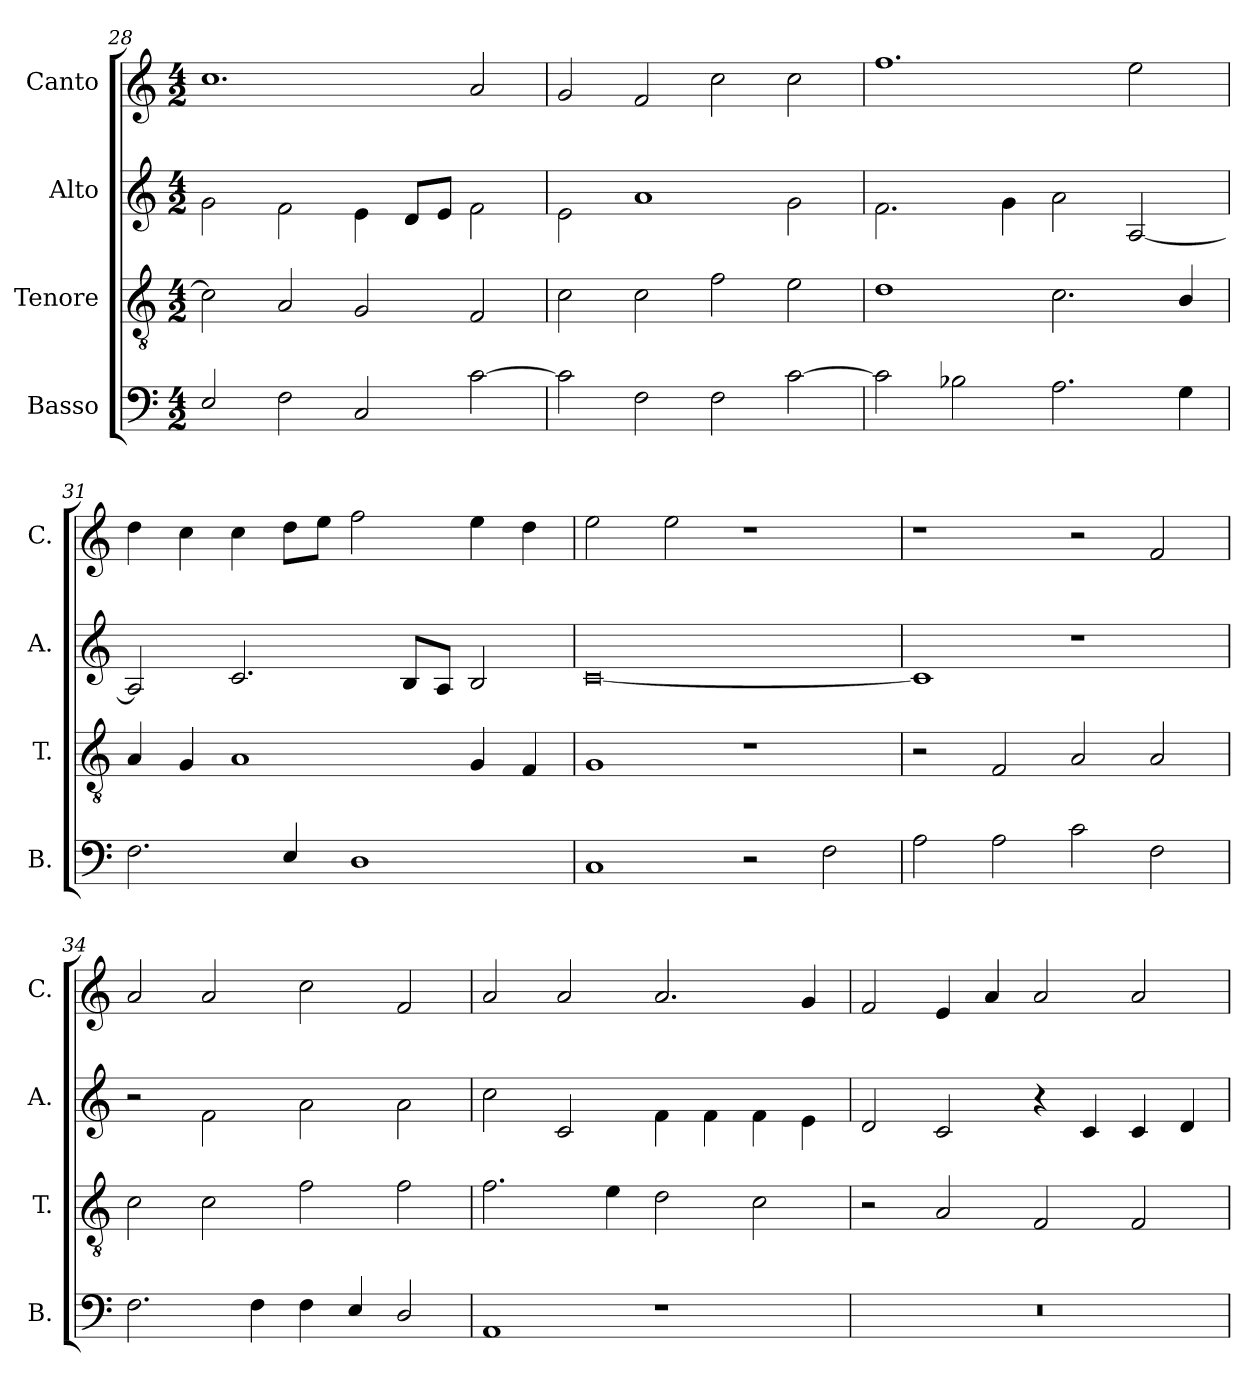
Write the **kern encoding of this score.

**kern	**kern	**kern	**kern
*part4	*part3	*part2	*part1
*staff4	*staff3	*staff2	*staff1
*I"Basso	*I"Tenore	*I"Alto	*I"Canto
*I'B.	*I'T.	*I'A.	*I'C.
*clefF4	*clefGv2	*clefG2	*clefG2
*k[]	*k[]	*k[]	*k[]
*M4/2	*M4/2	*M4/2	*M4/2
=28	=28	=28	=28
2E/	2c\]	2g\	1.cc
2F\	2A/	2f\	.
2C/	2G/	4e\	.
.	.	8d/L	.
.	.	8e/J	.
[2c\	2F/	2f\	2a/
!!LO:PB:g=z
=29	=29	=29	=29
2c\]	2c\	2e\	2g/
2F\	2c\	1a	2f/
2F\	2f\	.	2cc\
[2c\	2e\	2g\	2cc\
=30	=30	=30	=30
2c\]	1d	2.f\	1.ff
2B-X\	.	.	.
.	.	4g\	.
2.A\	2.c\	2a\	.
.	.	[2A/	2ee\
4G\	4B/	.	.
=31	=31	=31	=31
2.F\	4A/	2A/]	4dd\
.	4G/	.	4cc\
.	1A	2.c/	4cc\
4E/	.	.	8dd\L
.	.	.	8ee\J
1D	.	.	2ff\
.	.	8B/L	.
.	.	8A/J	.
.	4G/	2B/	4ee\
.	4F/	.	4dd\
=32	=32	=32	=32
1C	1G	[0c	2ee\
.	.	.	2ee\
2r	1r	.	1r
2F\	.	.	.
=33	=33	=33	=33
2A\	2r	1c]	1r
2A\	2F/	.	.
2c\	2A/	1r	2r
2F\	2A/	.	2f/
!!LO:LB:g=z
=34	=34	=34	=34
2.F\	2c\	2r	2a/
.	2c\	2f\	2a/
4F\	.	.	.
4F\	2f\	2a\	2cc\
4E/	.	.	.
2D/	2f\	2a\	2f/
=35	=35	=35	=35
1AA	2.f\	2cc\	2a/
.	.	2c/	2a/
.	4e\	.	.
1r	2d\	4f\	2.a/
.	.	4f\	.
.	2c\	4f\	.
.	.	4e\	4g/
=36	=36	=36	=36
0r	2r	2d/	2f/
.	2A/	2c/	4e/
.	.	.	4a/
.	2F/	4r	2a/
.	.	4c/	.
.	2F/	4c/	2a/
.	.	4d/	.
=	=	=	=
*-	*-	*-	*-
